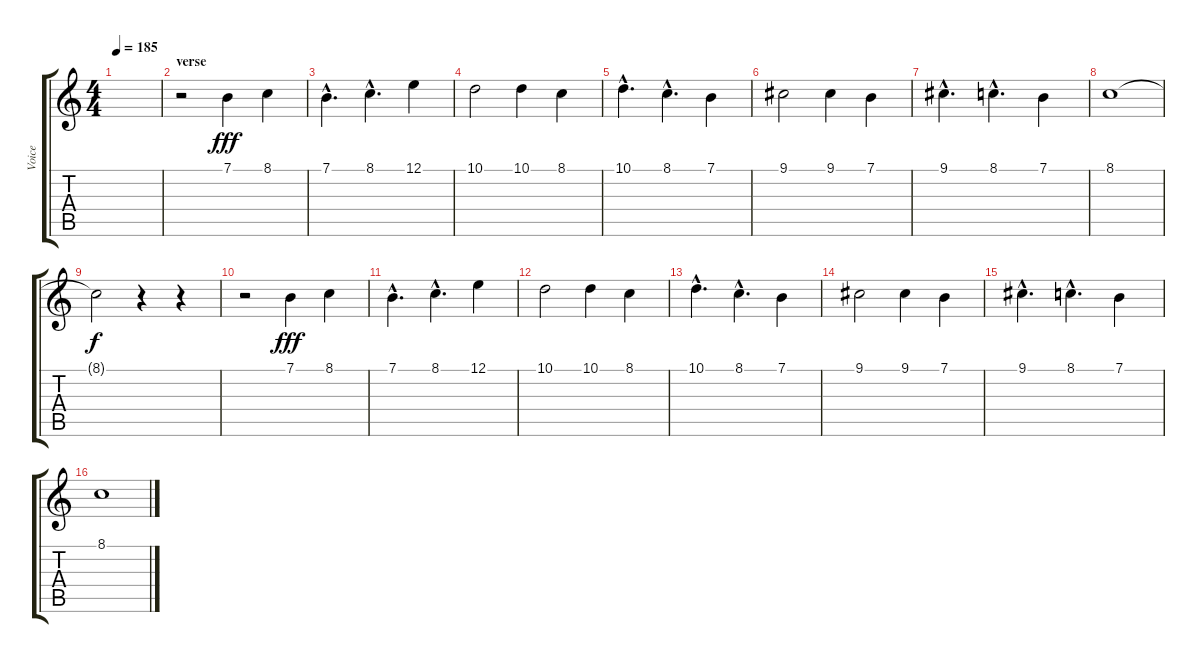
\track ("Voice" "Voice") {instrument choiraahs}
\staff {score tabs}
\tuning (E4 B3 G3 D3 A2 E2) {hide}
\ts (4 4)
\tempo 185
\clef g2
\ks c
|
\section ("" "verse")
r.2 7.1.4{dy fff} 8.1.4 |
7.1{hac}.4{d} 8.1{hac}.4{d} 12.1.4 |
10.1.2 10.1.4 8.1.4 |
10.1{hac}.4{d} 8.1{hac}.4{d} 7.1.4 |
9.1.2 9.1.4 7.1.4 |
9.1{hac}.4{d} 8.1{hac}.4{d} 7.1.4 |
8.1.1 |
8.1{t}.2{dy f} r.4 r.4 |
r.2 7.1.4{dy fff} 8.1.4 |
7.1{hac}.4{d} 8.1{hac}.4{d} 12.1.4 |
10.1.2 10.1.4 8.1.4 |
10.1{hac}.4{d} 8.1{hac}.4{d} 7.1.4 |
9.1.2 9.1.4 7.1.4 |
9.1{hac}.4{d} 8.1{hac}.4{d} 7.1.4 |
8.1.1
